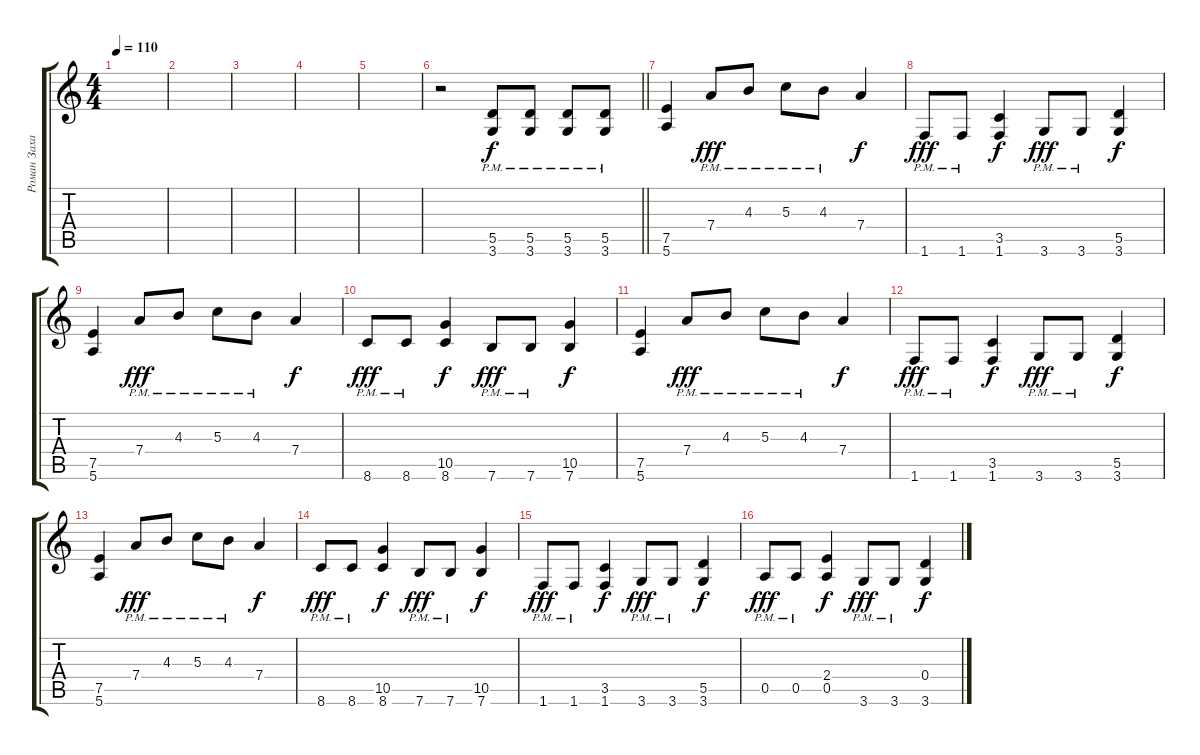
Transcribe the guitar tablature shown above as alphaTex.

\track ("Роман Захаров" "Роман Заха") {instrument distortionguitar}
\staff {score tabs}
\tuning (E4 B3 G3 D3 A2 E2) {hide}
\ts (4 4)
\tempo 110
\clef g2
\ks c
|
|
|
|
|
\barLineRight lightlight
r.2 (5.5{pm} 3.6{pm}).8 (5.5{pm} 3.6{pm}).8 (5.5{pm} 3.6{pm}).8 (5.5{pm} 3.6{pm}).8 |
\section ("" "")
(7.5 5.6).4{dy f balance 10} 7.4{pm}.8{dy fff} 4.3{pm}.8 5.3{pm}.8 4.3{pm}.8 7.4.4{dy f} |
1.6{pm}.8{dy fff} 1.6{pm}.8 (3.5 1.6).4{dy f} 3.6{pm}.8{dy fff} 3.6{pm}.8 (5.5 3.6).4{dy f} |
(7.5 5.6).4 7.4{pm}.8{dy fff} 4.3{pm}.8 5.3{pm}.8 4.3{pm}.8 7.4.4{dy f} |
8.6{pm}.8{dy fff} 8.6{pm}.8 (10.5 8.6).4{dy f} 7.6{pm}.8{dy fff} 7.6{pm}.8 (10.5 7.6).4{dy f} |
(7.5 5.6).4 7.4{pm}.8{dy fff} 4.3{pm}.8 5.3{pm}.8 4.3{pm}.8 7.4.4{dy f} |
1.6{pm}.8{dy fff} 1.6{pm}.8 (3.5 1.6).4{dy f} 3.6{pm}.8{dy fff} 3.6{pm}.8 (5.5 3.6).4{dy f} |
(7.5 5.6).4 7.4{pm}.8{dy fff} 4.3{pm}.8 5.3{pm}.8 4.3{pm}.8 7.4.4{dy f} |
8.6{pm}.8{dy fff} 8.6{pm}.8 (10.5 8.6).4{dy f} 7.6{pm}.8{dy fff} 7.6{pm}.8 (10.5 7.6).4{dy f} |
1.6{pm}.8{dy fff} 1.6{pm}.8 (3.5 1.6).4{dy f} 3.6{pm}.8{dy fff} 3.6{pm}.8 (5.5 3.6).4{dy f} |
0.5{pm}.8{dy fff} 0.5{pm}.8 (2.4 0.5).4{dy f} 3.6{pm}.8{dy fff} 3.6{pm}.8 (0.4 3.6).4{dy f}
